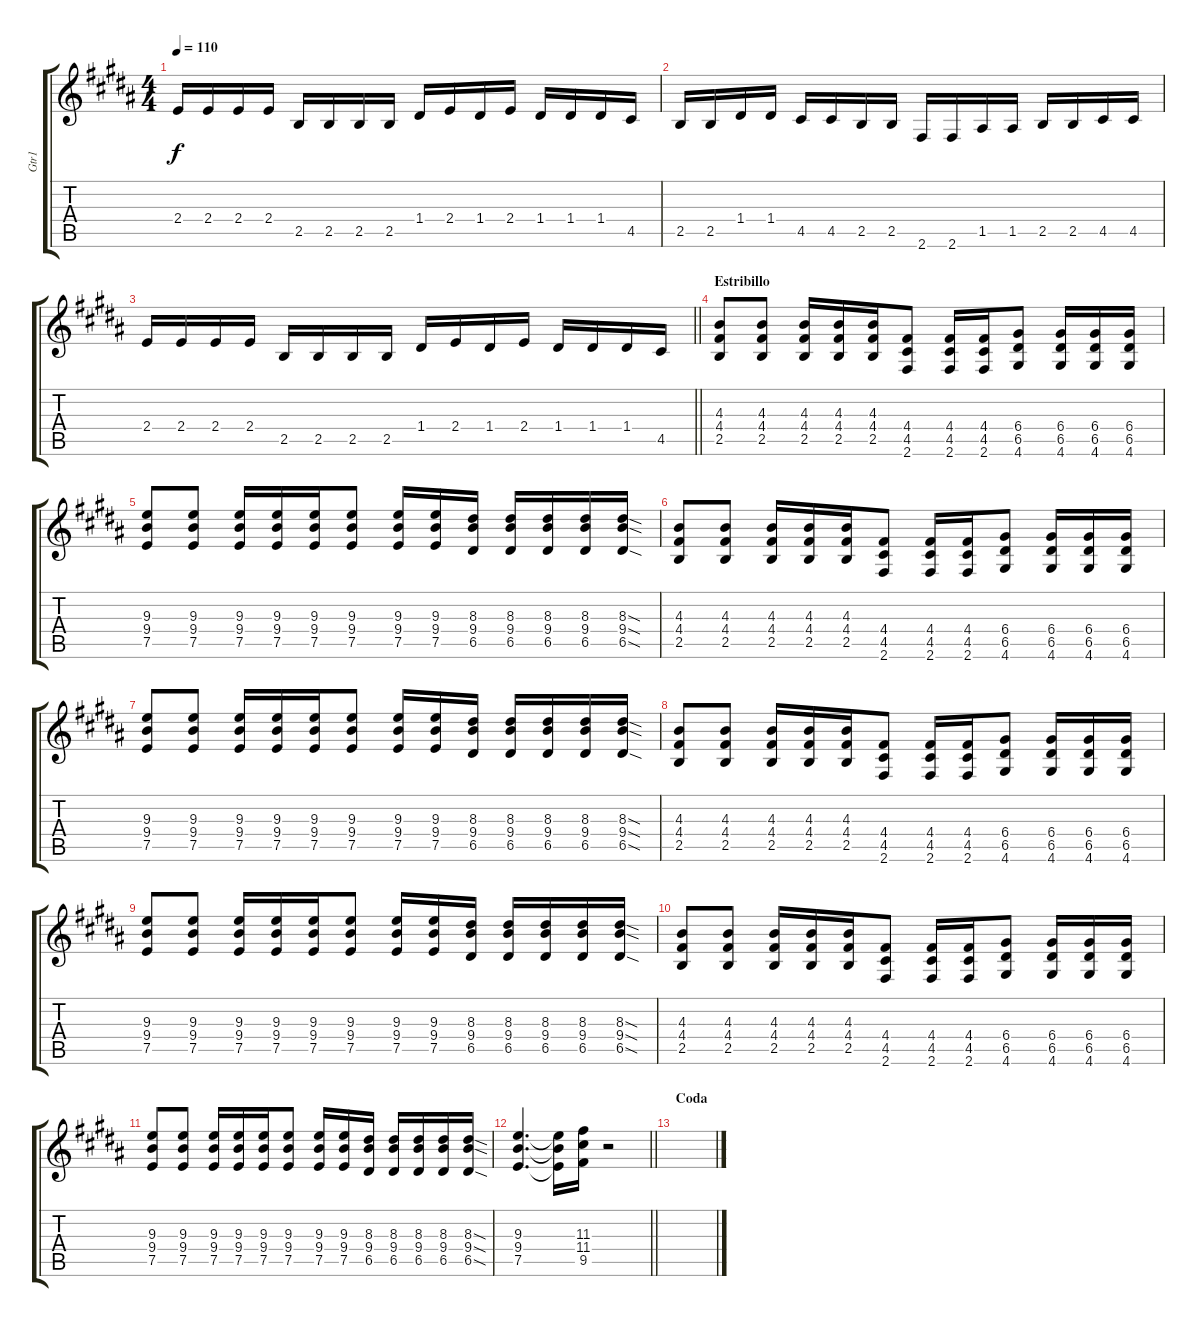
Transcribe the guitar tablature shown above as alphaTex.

\track ("Gtr1" "Gtr1") {instrument distortionguitar}
\staff {score tabs}
\tuning (E4 B3 G3 D3 A2 E2) {hide}
\ts (4 4)
\tempo 110
\clef g2
\ks b
2.4.16{dy f} 2.4.16 2.4.16 2.4.16 2.5.16 2.5.16 2.5.16 2.5.16 1.4.16 2.4.16 1.4.16 2.4.16 1.4.16 1.4.16 1.4.16 4.5.16 |
2.5.16 2.5.16 1.4.16 1.4.16 4.5.16 4.5.16 2.5.16 2.5.16 2.6.16 2.6.16 1.5.16 1.5.16 2.5.16 2.5.16 4.5.16 4.5.16 |
\barLineRight lightlight
2.4.16 2.4.16 2.4.16 2.4.16 2.5.16 2.5.16 2.5.16 2.5.16 1.4.16 2.4.16 1.4.16 2.4.16 1.4.16 1.4.16 1.4.16 4.5.16 |
\section ("" "Estribillo")
(4.3 4.4 2.5).8 (4.3 4.4 2.5).8 (4.3 4.4 2.5).16 (4.3 4.4 2.5).16 (4.3 4.4 2.5).16 (4.4 4.5 2.6).8 (4.4 4.5 2.6).16 (4.4 4.5 2.6).16 (6.4 6.5 4.6).8 (6.4 6.5 4.6).16 (6.4 6.5 4.6).16 (6.4 6.5 4.6).16 |
(9.3 9.4 7.5).8 (9.3 9.4 7.5).8 (9.3 9.4 7.5).16 (9.3 9.4 7.5).16 (9.3 9.4 7.5).16 (9.3 9.4 7.5).8 (9.3 9.4 7.5).16 (9.3 9.4 7.5).16 (8.3 9.4 6.5).16 (8.3 9.4 6.5).16 (8.3 9.4 6.5).16 (8.3 9.4 6.5).16 (8.3{sod} 9.4{sod} 6.5{sod}).16 |
(4.3 4.4 2.5).8 (4.3 4.4 2.5).8 (4.3 4.4 2.5).16 (4.3 4.4 2.5).16 (4.3 4.4 2.5).16 (4.4 4.5 2.6).8 (4.4 4.5 2.6).16 (4.4 4.5 2.6).16 (6.4 6.5 4.6).8 (6.4 6.5 4.6).16 (6.4 6.5 4.6).16 (6.4 6.5 4.6).16 |
(9.3 9.4 7.5).8 (9.3 9.4 7.5).8 (9.3 9.4 7.5).16 (9.3 9.4 7.5).16 (9.3 9.4 7.5).16 (9.3 9.4 7.5).8 (9.3 9.4 7.5).16 (9.3 9.4 7.5).16 (8.3 9.4 6.5).16 (8.3 9.4 6.5).16 (8.3 9.4 6.5).16 (8.3 9.4 6.5).16 (8.3{sod} 9.4{sod} 6.5{sod}).16 |
(4.3 4.4 2.5).8 (4.3 4.4 2.5).8 (4.3 4.4 2.5).16 (4.3 4.4 2.5).16 (4.3 4.4 2.5).16 (4.4 4.5 2.6).8 (4.4 4.5 2.6).16 (4.4 4.5 2.6).16 (6.4 6.5 4.6).8 (6.4 6.5 4.6).16 (6.4 6.5 4.6).16 (6.4 6.5 4.6).16 |
(9.3 9.4 7.5).8 (9.3 9.4 7.5).8 (9.3 9.4 7.5).16 (9.3 9.4 7.5).16 (9.3 9.4 7.5).16 (9.3 9.4 7.5).8 (9.3 9.4 7.5).16 (9.3 9.4 7.5).16 (8.3 9.4 6.5).16 (8.3 9.4 6.5).16 (8.3 9.4 6.5).16 (8.3 9.4 6.5).16 (8.3{sod} 9.4{sod} 6.5{sod}).16 |
(4.3 4.4 2.5).8 (4.3 4.4 2.5).8 (4.3 4.4 2.5).16 (4.3 4.4 2.5).16 (4.3 4.4 2.5).16 (4.4 4.5 2.6).8 (4.4 4.5 2.6).16 (4.4 4.5 2.6).16 (6.4 6.5 4.6).8 (6.4 6.5 4.6).16 (6.4 6.5 4.6).16 (6.4 6.5 4.6).16 |
(9.3 9.4 7.5).8 (9.3 9.4 7.5).8 (9.3 9.4 7.5).16 (9.3 9.4 7.5).16 (9.3 9.4 7.5).16 (9.3 9.4 7.5).8 (9.3 9.4 7.5).16 (9.3 9.4 7.5).16 (8.3 9.4 6.5).16 (8.3 9.4 6.5).16 (8.3 9.4 6.5).16 (8.3 9.4 6.5).16 (8.3{sod} 9.4{sod} 6.5{sod}).16 |
\barLineRight lightlight
(9.3 9.4 7.5).4{d} (9.3{t} 9.4{t} 7.5{t}).16 (11.3 11.4 9.5).16 r.2 |
\section ("" "Coda")
